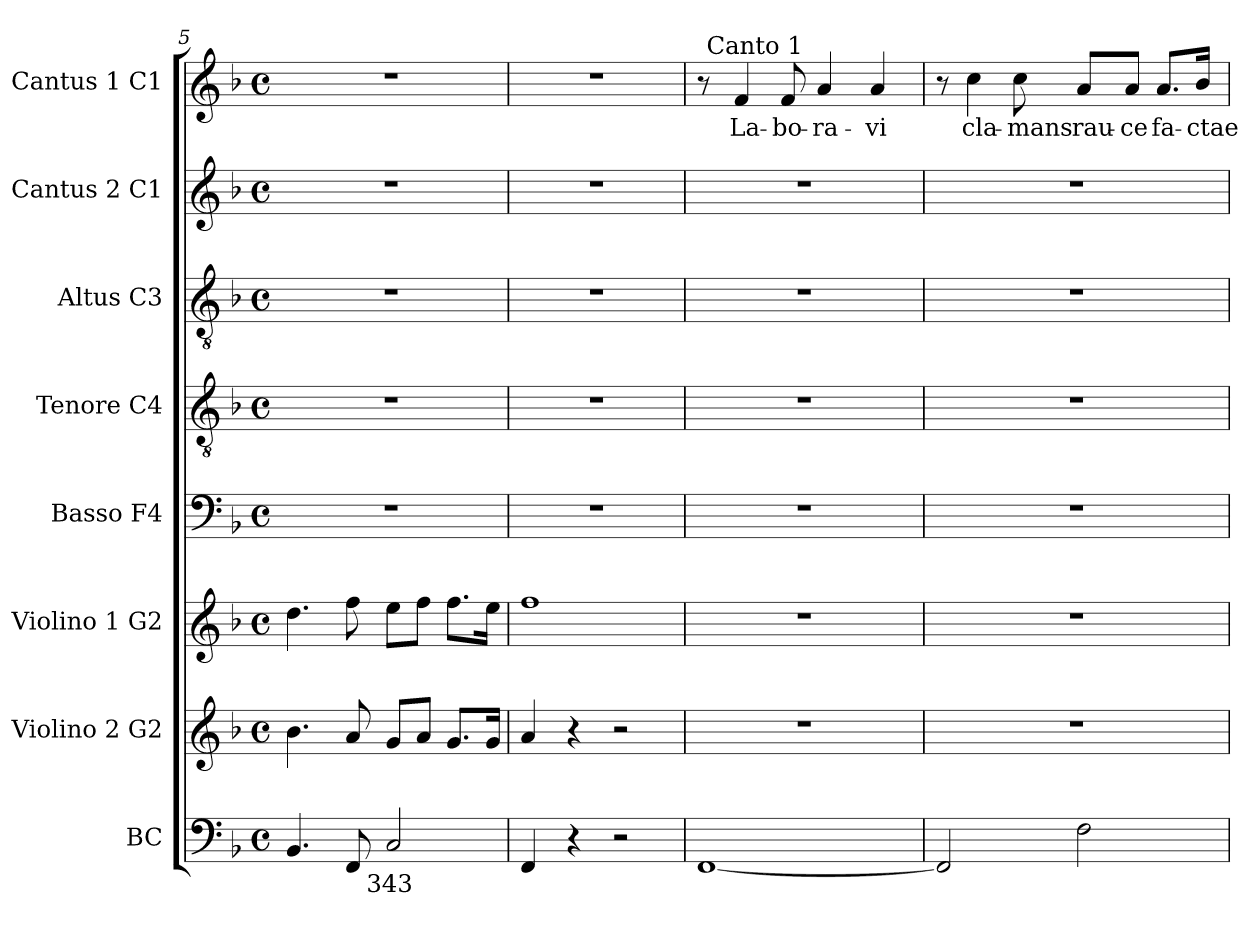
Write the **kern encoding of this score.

**kern	**kern	**kern	**kern	**kern	**kern	**kern	**kern	**text
*part8	*part7	*part6	*part5	*part4	*part3	*part2	*part1	*part1
*staff8	*staff7	*staff6	*staff5	*staff4	*staff3	*staff2	*staff1	*staff1
*I"BC	*I"Violino 2  G2	*I"Violino 1  G2	*I"Basso  F4	*I"Tenore  C4	*I"Altus  C3	*I"Cantus 2  C1	*I"Cantus 1  C1	*
*I'BC	*I'Vl2	*I'Vl1	*I'B	*I'T	*I'A	*I'C2	*I'C1	*
*clefF4	*clefG2	*clefG2	*clefF4	*clefGv2	*clefGv2	*clefG2	*clefG2	*
*k[b-]	*k[b-]	*k[b-]	*k[b-]	*k[b-]	*k[b-]	*k[b-]	*k[b-]	*
*F:	*F:	*F:	*F:	*F:	*F:	*F:	*F:	*
*M4/4	*M4/4	*M4/4	*M4/4	*M4/4	*M4/4	*M4/4	*M4/4	*
*met(c)	*met(c)	*met(c)	*met(c)	*met(c)	*met(c)	*met(c)	*met(c)	*
=5	=5	=5	=5	=5	=5	=5	=5	=5
*^	*	*	*	*	*	*	*	*
4.BB-/	4..ryy	4.b-\	4.dd\	1r	1r	1r	1r	1r	.
8FF/	.	8a/	8ff\	.	.	.	.	.	.
!	!LO:TX:b:t=343	!	!	!	!	!	!	!	!
.	2ryy	.	.	.	.	.	.	.	.
2C/	.	8g/L	8ee\L	.	.	.	.	.	.
.	.	8a/J	8ff\J	.	.	.	.	.	.
.	.	8.g/L	8.ff\L	.	.	.	.	.	.
.	16ryy	16g/J	16ee\J	.	.	.	.	.	.
*v	*v	*	*	*	*	*	*	*	*
=6	=6	=6	=6	=6	=6	=6	=6	=6
4FF/	4a/	1ff	1r	1r	1r	1r	1r	.
4r	4r	.	.	.	.	.	.	.
2r	2r	.	.	.	.	.	.	.
!!LO:LB:g=z
=7	=7	=7	=7	=7	=7	=7	=7	=7
*	*	*	*	*	*	*	*^	*
[<1FF	1r	1r	1r	1r	1r	1r	8r	64ryy	.
!	!	!	!	!	!	!	!	!LO:TX:a:t=Canto 1	!
.	.	.	.	.	.	.	.	2ryy	.
!	!	!	!	!	!	!	!	!	!LO:LY:b
.	.	.	.	.	.	.	4f/	.	La-
!	!	!	!	!	!	!	!	!	!LO:LY:b:cj
.	.	.	.	.	.	.	8f/	.	-bo-
!	!	!	!	!	!	!	!	!	!LO:LY:b:rj
.	.	.	.	.	.	.	4a/	.	-ra-
.	.	.	.	.	.	.	.	4ryy	.
!	!	!	!	!	!	!	!	!	!LO:LY:b:cj
.	.	.	.	.	.	.	4a/	.	-vi
.	.	.	.	.	.	.	.	8...ryy	.
*	*	*	*	*	*	*	*v	*v	*
=8	=8	=8	=8	=8	=8	=8	=8	=8
2FF/]	1r	1r	1r	1r	1r	1r	8r	.
!	!	!	!	!	!	!	!	!LO:LY:b
.	.	.	.	.	.	.	4cc\	cla-
!	!	!	!	!	!	!	!	!LO:LY:b:cj
.	.	.	.	.	.	.	8cc\	-mans
!	!	!	!	!	!	!	!	!LO:LY:b:cj
2F\	.	.	.	.	.	.	8a/L	rau-
!	!	!	!	!	!	!	!	!LO:LY:b:rj
.	.	.	.	.	.	.	8a/J	-ce
!	!	!	!	!	!	!	!	!LO:LY:b:cj
.	.	.	.	.	.	.	8.a/L	fa-
!	!	!	!	!	!	!	!	!LO:LY:b:cj
.	.	.	.	.	.	.	16b-/Jk	-ctae
=	=	=	=	=	=	=	=	=
*-	*-	*-	*-	*-	*-	*-	*-	*-
